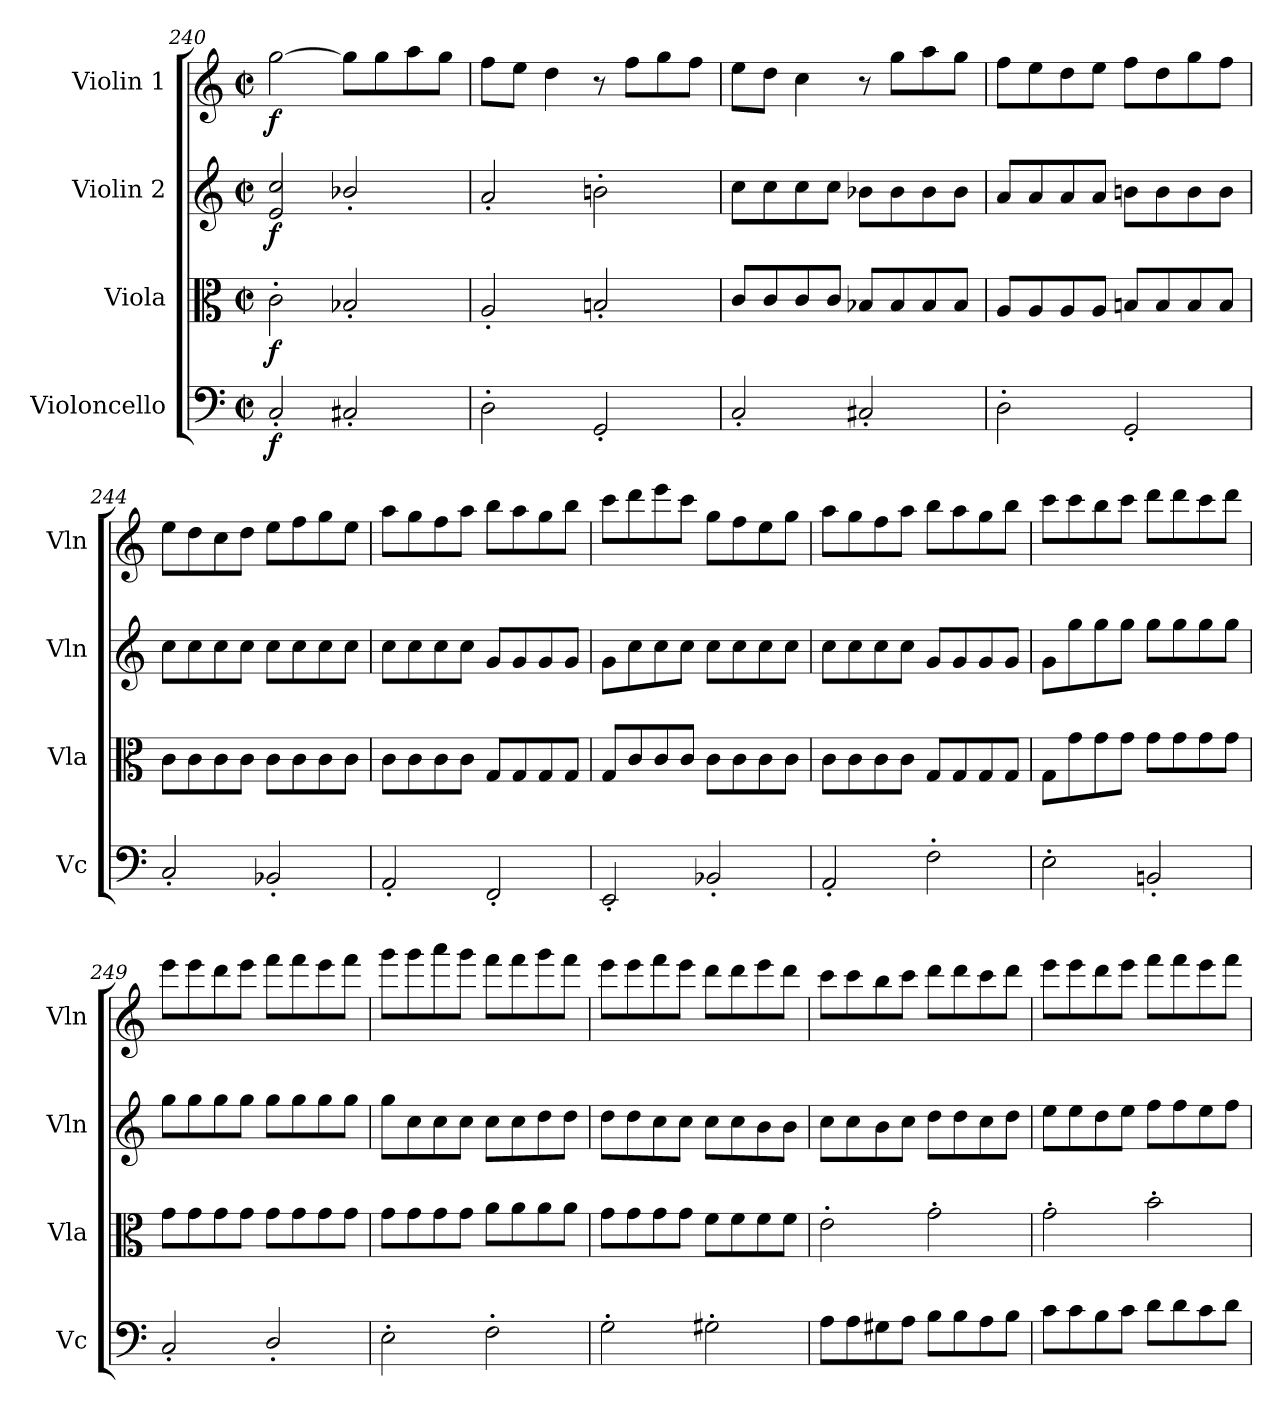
**kern	**dynam	**kern	**dynam	**kern	**dynam	**kern	**dynam
*part4	*part4	*part3	*part3	*part2	*part2	*part1	*part1
*staff4	*staff4	*staff3	*staff3	*staff2	*staff2	*staff1	*staff1
*I"Violoncello	*	*I"Viola	*	*I"Violin 2	*	*I"Violin 1	*
*I'Vc	*	*I'Vla	*	*I'Vln	*	*I'Vln	*
*clefF4	*	*clefC3	*	*clefG2	*	*clefG2	*
*k[]	*	*k[]	*	*k[]	*	*k[]	*
*M2/2	*	*M2/2	*	*M2/2	*	*M2/2	*
*met(c|)	*	*met(c|)	*	*met(c|)	*	*met(c|)	*
=240	=240	=240	=240	=240	=240	=240	=240
!	!LO:DY:b	!	!LO:DY:b	!	!LO:DY:b	!	!LO:DY:b
2C'/	f	2c'\	f	2e/ 2cc/	f	[>2gg\	f
2C#X'/	.	2B-X'/	.	2b-X'/	.	8gg\L]	.
.	.	.	.	.	.	8gg\	.
.	.	.	.	.	.	8aa\	.
.	.	.	.	.	.	8gg\J	.
!!LO:LB:g=z
=241	=241	=241	=241	=241	=241	=241	=241
2D'\	.	2A'/	.	2a'/	.	8ff\L	.
.	.	.	.	.	.	8ee\J	.
.	.	.	.	.	.	4dd\	.
2GG'/	.	2Bn'/	.	2bn'\	.	8r	.
.	.	.	.	.	.	8ff\L	.
.	.	.	.	.	.	8gg\	.
.	.	.	.	.	.	8ff\J	.
=242	=242	=242	=242	=242	=242	=242	=242
2C'/	.	8c/L	.	8cc\L	.	8ee\L	.
.	.	8c/	.	8cc\	.	8dd\J	.
.	.	8c/	.	8cc\	.	4cc\	.
.	.	8c/J	.	8cc\J	.	.	.
2C#X'/	.	8B-X/L	.	8b-X\L	.	8r	.
.	.	8B-/	.	8b-\	.	8gg\L	.
.	.	8B-/	.	8b-\	.	8aa\	.
.	.	8B-/J	.	8b-\J	.	8gg\J	.
!!LO:LB:g=z
=243	=243	=243	=243	=243	=243	=243	=243
2D'\	.	8A/L	.	8a/L	.	8ff\L	.
.	.	8A/	.	8a/	.	8ee\	.
.	.	8A/	.	8a/	.	8dd\	.
.	.	8A/J	.	8a/J	.	8ee\J	.
2GG'/	.	8Bn/L	.	8bn\L	.	8ff\L	.
.	.	8B/	.	8b\	.	8dd\	.
.	.	8B/	.	8b\	.	8gg\	.
.	.	8B/J	.	8b\J	.	8ff\J	.
=244	=244	=244	=244	=244	=244	=244	=244
2C'/	.	8c\L	.	8cc\L	.	8ee\L	.
.	.	8c\	.	8cc\	.	8dd\	.
.	.	8c\	.	8cc\	.	8cc\	.
.	.	8c\J	.	8cc\J	.	8dd\J	.
2BB-X'/	.	8c\L	.	8cc\L	.	8ee\L	.
.	.	8c\	.	8cc\	.	8ff\	.
.	.	8c\	.	8cc\	.	8gg\	.
.	.	8c\J	.	8cc\J	.	8ee\J	.
=245	=245	=245	=245	=245	=245	=245	=245
2AA'/	.	8c\L	.	8cc\L	.	8aa\L	.
.	.	8c\	.	8cc\	.	8gg\	.
.	.	8c\	.	8cc\	.	8ff\	.
.	.	8c\J	.	8cc\J	.	8aa\J	.
2FF'/	.	8G/L	.	8g/L	.	8bb\L	.
.	.	8G/	.	8g/	.	8aa\	.
.	.	8G/	.	8g/	.	8gg\	.
.	.	8G/J	.	8g/J	.	8bb\J	.
=246	=246	=246	=246	=246	=246	=246	=246
2EE'/	.	8G/L	.	8g\L	.	8ccc\L	.
.	.	8c/	.	8cc\	.	8ddd\	.
.	.	8c/	.	8cc\	.	8eee\	.
.	.	8c/J	.	8cc\J	.	8ccc\J	.
2BB-X'/	.	8c\L	.	8cc\L	.	8gg\L	.
.	.	8c\	.	8cc\	.	8ff\	.
.	.	8c\	.	8cc\	.	8ee\	.
.	.	8c\J	.	8cc\J	.	8gg\J	.
=247	=247	=247	=247	=247	=247	=247	=247
2AA'/	.	8c\L	.	8cc\L	.	8aa\L	.
.	.	8c\	.	8cc\	.	8gg\	.
.	.	8c\	.	8cc\	.	8ff\	.
.	.	8c\J	.	8cc\J	.	8aa\J	.
2F'\	.	8G/L	.	8g/L	.	8bb\L	.
.	.	8G/	.	8g/	.	8aa\	.
.	.	8G/	.	8g/	.	8gg\	.
.	.	8G/J	.	8g/J	.	8bb\J	.
!!LO:LB:g=z
=248	=248	=248	=248	=248	=248	=248	=248
2E'\	.	8G\L	.	8g\L	.	8ccc\L	.
.	.	8g\	.	8gg\	.	8ccc\	.
.	.	8g\	.	8gg\	.	8bb\	.
.	.	8g\J	.	8gg\J	.	8ccc\J	.
2BBn'/	.	8g\L	.	8gg\L	.	8ddd\L	.
.	.	8g\	.	8gg\	.	8ddd\	.
.	.	8g\	.	8gg\	.	8ccc\	.
.	.	8g\J	.	8gg\J	.	8ddd\J	.
=249	=249	=249	=249	=249	=249	=249	=249
2C'/	.	8g\L	.	8gg\L	.	8eee\L	.
.	.	8g\	.	8gg\	.	8eee\	.
.	.	8g\	.	8gg\	.	8ddd\	.
.	.	8g\J	.	8gg\J	.	8eee\J	.
2D'/	.	8g\L	.	8gg\L	.	8fff\L	.
.	.	8g\	.	8gg\	.	8fff\	.
.	.	8g\	.	8gg\	.	8eee\	.
.	.	8g\J	.	8gg\J	.	8fff\J	.
!!LO:LB:g=z
=250	=250	=250	=250	=250	=250	=250	=250
2E'\	.	8g\L	.	8gg\L	.	8ggg\L	.
.	.	8g\	.	8cc\	.	8ggg\	.
.	.	8g\	.	8cc\	.	8aaa\	.
.	.	8g\J	.	8cc\J	.	8ggg\J	.
2F'\	.	8a\L	.	8cc\L	.	8fff\L	.
.	.	8a\	.	8cc\	.	8fff\	.
.	.	8a\	.	8dd\	.	8ggg\	.
.	.	8a\J	.	8dd\J	.	8fff\J	.
=251	=251	=251	=251	=251	=251	=251	=251
2G'\	.	8g\L	.	8dd\L	.	8eee\L	.
.	.	8g\	.	8dd\	.	8eee\	.
.	.	8g\	.	8cc\	.	8fff\	.
.	.	8g\J	.	8cc\J	.	8eee\J	.
2G#X'\	.	8f\L	.	8cc\L	.	8ddd\L	.
.	.	8f\	.	8cc\	.	8ddd\	.
.	.	8f\	.	8b\	.	8eee\	.
.	.	8f\J	.	8b\J	.	8ddd\J	.
=252	=252	=252	=252	=252	=252	=252	=252
8A\L	.	2e'\	.	8cc\L	.	8ccc\L	.
8A\	.	.	.	8cc\	.	8ccc\	.
8G#X\	.	.	.	8b\	.	8bb\	.
8A\J	.	.	.	8cc\J	.	8ccc\J	.
8B\L	.	2g'\	.	8dd\L	.	8ddd\L	.
8B\	.	.	.	8dd\	.	8ddd\	.
8A\	.	.	.	8cc\	.	8ccc\	.
8B\J	.	.	.	8dd\J	.	8ddd\J	.
=253	=253	=253	=253	=253	=253	=253	=253
!	!LO:DY:b	!	!	!	!	!	!
!	!LO:DY:n=1:b	!	!LO:DY:b	!	!	!	!
!	!	!	!LO:DY:n=1:b	!	!LO:DY:b	!	!
!	!	!	!	!	!LO:DY:n=1:b	!	!LO:DY:b
!	!	!	!	!	!	!	!LO:DY:n=1:b
8c\L	other-dynamics f	2g'\	other-dynamics f	8ee\L	other-dynamics f	8eee\L	other-dynamics f
8c\	.	.	.	8ee\	.	8eee\	.
8B\	.	.	.	8dd\	.	8ddd\	.
8c\J	.	.	.	8ee\J	.	8eee\J	.
8d\L	.	2b'\	.	8ff\L	.	8fff\L	.
8d\	.	.	.	8ff\	.	8fff\	.
8c\	.	.	.	8ee\	.	8eee\	.
8d\J	.	.	.	8ff\J	.	8fff\J	.
=	=	=	=	=	=	=	=
*-	*-	*-	*-	*-	*-	*-	*-
